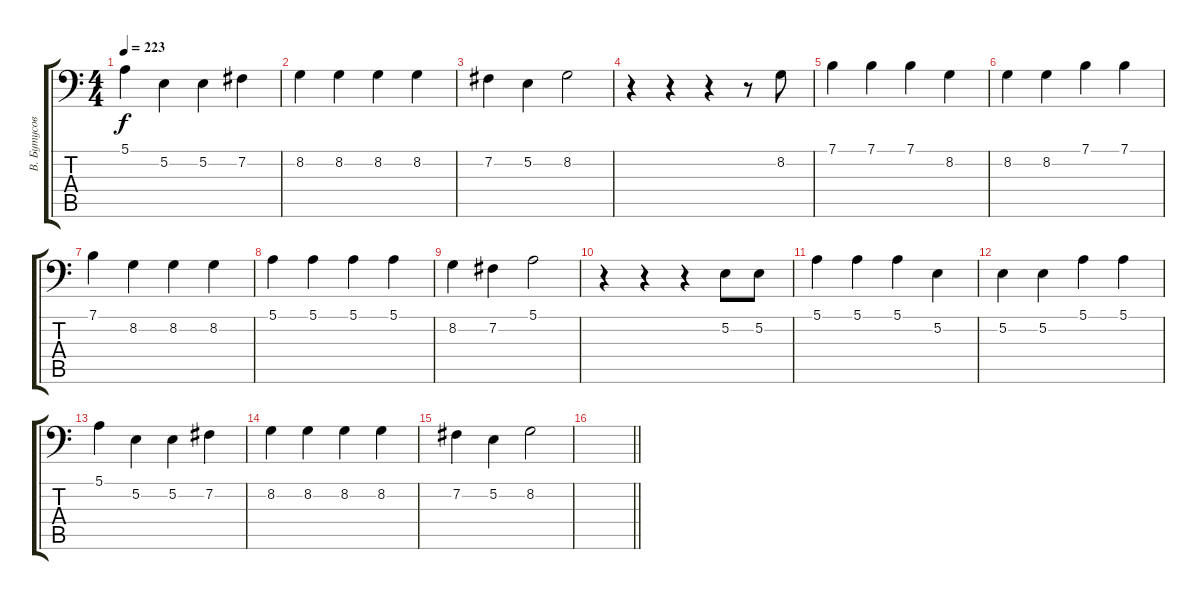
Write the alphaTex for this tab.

\track ("В. Бутусов (Вокал)" "В. Бутусов") {instrument rockorgan}
\staff {score tabs}
\tuning (E3 B2 G2 D2 A1 E1) {hide}
\ts (4 4)
\tempo 223
\clef f4
\ks c
5.1.4{dy f} 5.2.4 5.2.4 7.2.4 |
8.2.4 8.2.4 8.2.4 8.2.4 |
7.2.4 5.2.4 8.2.2 |
r.4 r.4 r.4 r.8 8.2.8 |
7.1.4 7.1.4 7.1.4 8.2.4 |
8.2.4 8.2.4 7.1.4 7.1.4 |
7.1.4 8.2.4 8.2.4 8.2.4 |
5.1.4 5.1.4 5.1.4 5.1.4 |
8.2.4 7.2.4 5.1.2 |
r.4 r.4 r.4 5.2.8 5.2.8 |
5.1.4 5.1.4 5.1.4 5.2.4 |
5.2.4 5.2.4 5.1.4 5.1.4 |
5.1.4 5.2.4 5.2.4 7.2.4 |
8.2.4 8.2.4 8.2.4 8.2.4 |
7.2.4 5.2.4 8.2.2 |
\barLineRight lightlight
